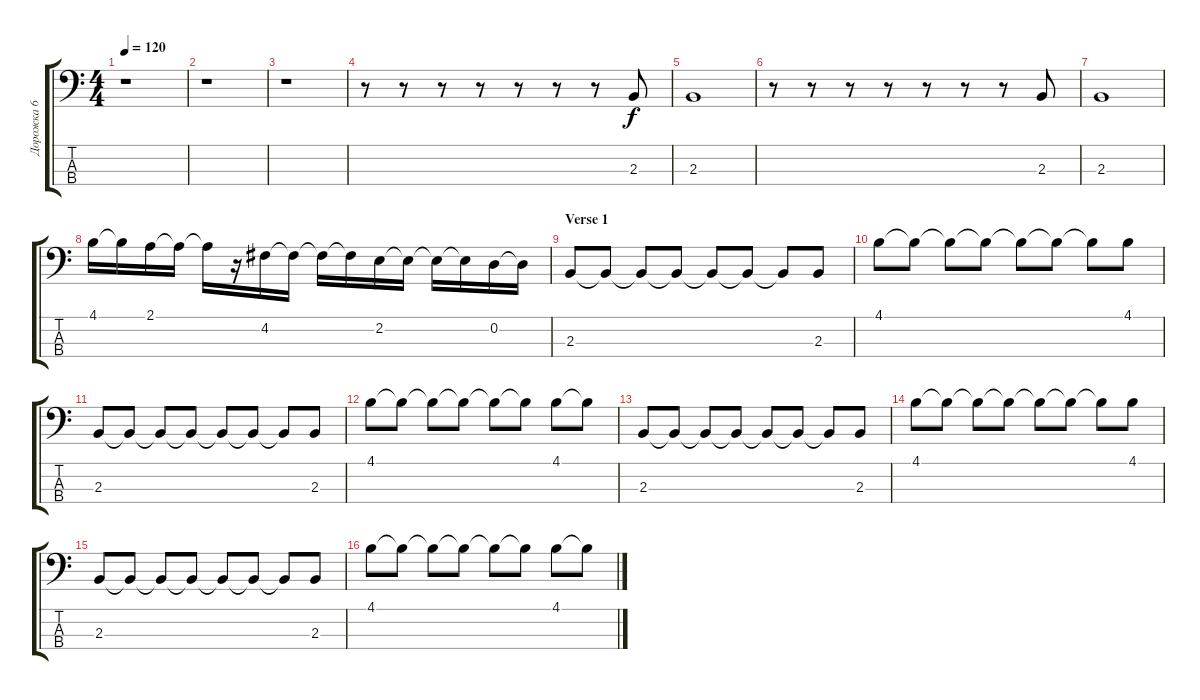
\track ("Дорожка 6" "Дорожка 6") {instrument acousticguitarnylon}
\staff {score tabs}
\tuning (G2 D2 A1 E1) {hide}
\ts (4 4)
\tempo 120
\clef f4
\ks c
r.1{dy f instrument acousticguitarnylon} |
r.1 |
r.1 |
r.8 r.8 r.8 r.8 r.8 r.8 r.8 2.3.8 |
2.3.1 |
r.8 r.8 r.8 r.8 r.8 r.8 r.8 2.3.8 |
2.3.1 |
4.1.16 4.1{t}.16 2.1.16 2.1{t}.16 2.1{t}.16 r.16 4.2.16 4.2{t}.16 4.2{t}.16 4.2{t}.16 2.2.16 2.2{t}.16 2.2{t}.16 2.2{t}.16 0.2.16 0.2{t}.16 |
\section ("" "Verse 1")
2.3.8 2.3{t}.8 2.3{t}.8 2.3{t}.8 2.3{t}.8 2.3{t}.8 2.3{t}.8 2.3.8 |
4.1.8 4.1{t}.8 4.1{t}.8 4.1{t}.8 4.1{t}.8 4.1{t}.8 4.1{t}.8 4.1.8 |
2.3.8 2.3{t}.8 2.3{t}.8 2.3{t}.8 2.3{t}.8 2.3{t}.8 2.3{t}.8 2.3.8 |
4.1.8 4.1{t}.8 4.1{t}.8 4.1{t}.8 4.1{t}.8 4.1{t}.8 4.1.8 4.1{t}.8 |
2.3.8 2.3{t}.8 2.3{t}.8 2.3{t}.8 2.3{t}.8 2.3{t}.8 2.3{t}.8 2.3.8 |
4.1.8 4.1{t}.8 4.1{t}.8 4.1{t}.8 4.1{t}.8 4.1{t}.8 4.1{t}.8 4.1.8 |
2.3.8 2.3{t}.8 2.3{t}.8 2.3{t}.8 2.3{t}.8 2.3{t}.8 2.3{t}.8 2.3.8 |
4.1.8 4.1{t}.8 4.1{t}.8 4.1{t}.8 4.1{t}.8 4.1{t}.8 4.1.8 4.1{t}.8
